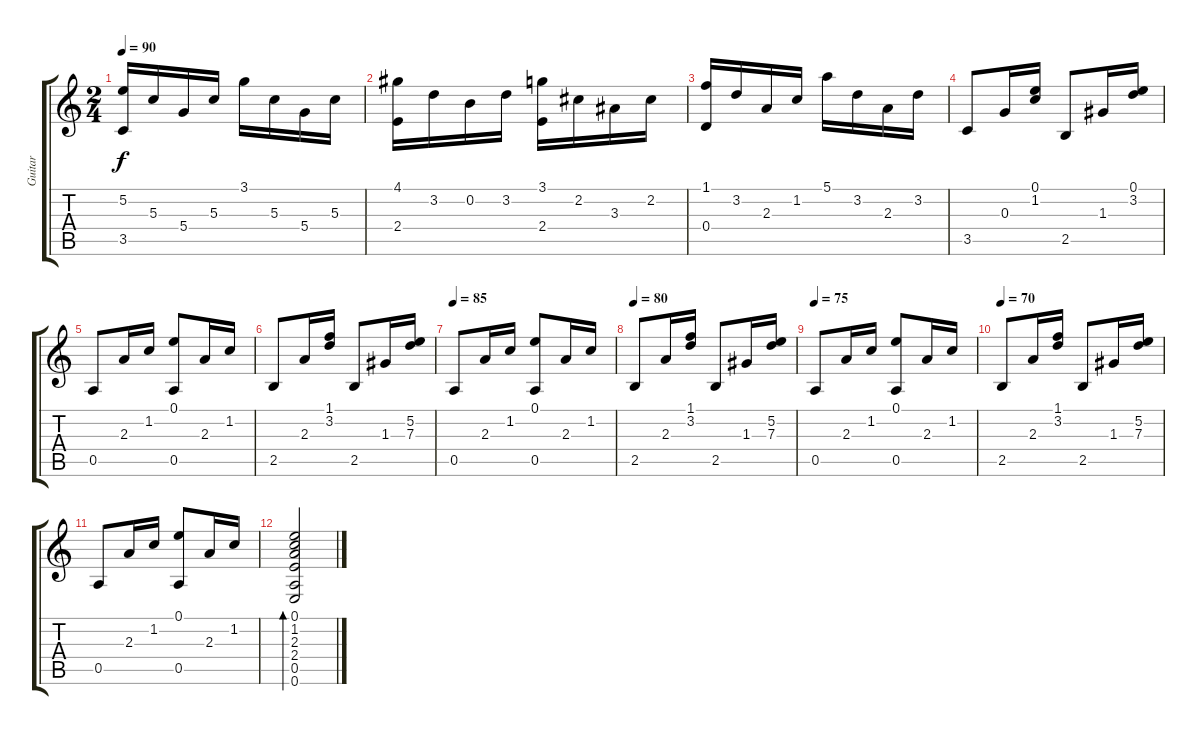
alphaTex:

\track ("Guitar" "Guitar") {instrument acousticguitarnylon}
\staff {score tabs}
\tuning (E4 B3 G3 D3 A2 E2) {hide}
\ts (2 4)
\tempo 90
\clef g2
\ks c
(5.2 3.5).16{dy f} 5.3.16 5.4.16 5.3.16 3.1.16 5.3.16 5.4.16 5.3.16 |
(4.1 2.4).16 3.2.16 0.2.16 3.2.16 (3.1 2.4).16 2.2.16 3.3.16 2.2.16 |
(1.1 0.4).16 3.2.16 2.3.16 1.2.16 5.1.16 3.2.16 2.3.16 3.2.16 |
3.5.8 0.3.16 (0.1 1.2).16 2.5.8 1.3.16 (0.1 3.2).16 |
0.5.8 2.3.16 1.2.16 (0.1 0.5).8 2.3.16 1.2.16 |
2.5.8 2.3.16 (1.1 3.2).16 2.5.8 1.3.16 (5.2 7.3).16 |
\tempo 85
0.5.8 2.3.16 1.2.16 (0.1 0.5).8 2.3.16 1.2.16 |
\tempo 80
2.5.8 2.3.16 (1.1 3.2).16 2.5.8 1.3.16 (5.2 7.3).16 |
\tempo 75
0.5.8 2.3.16 1.2.16 (0.1 0.5).8 2.3.16 1.2.16 |
\tempo 70
2.5.8 2.3.16 (1.1 3.2).16 2.5.8 1.3.16 (5.2 7.3).16 |
0.5.8 2.3.16 1.2.16 (0.1 0.5).8 2.3.16 1.2.16 |
(0.1 1.2 2.3 2.4 0.5 0.6).2{bd 120}
